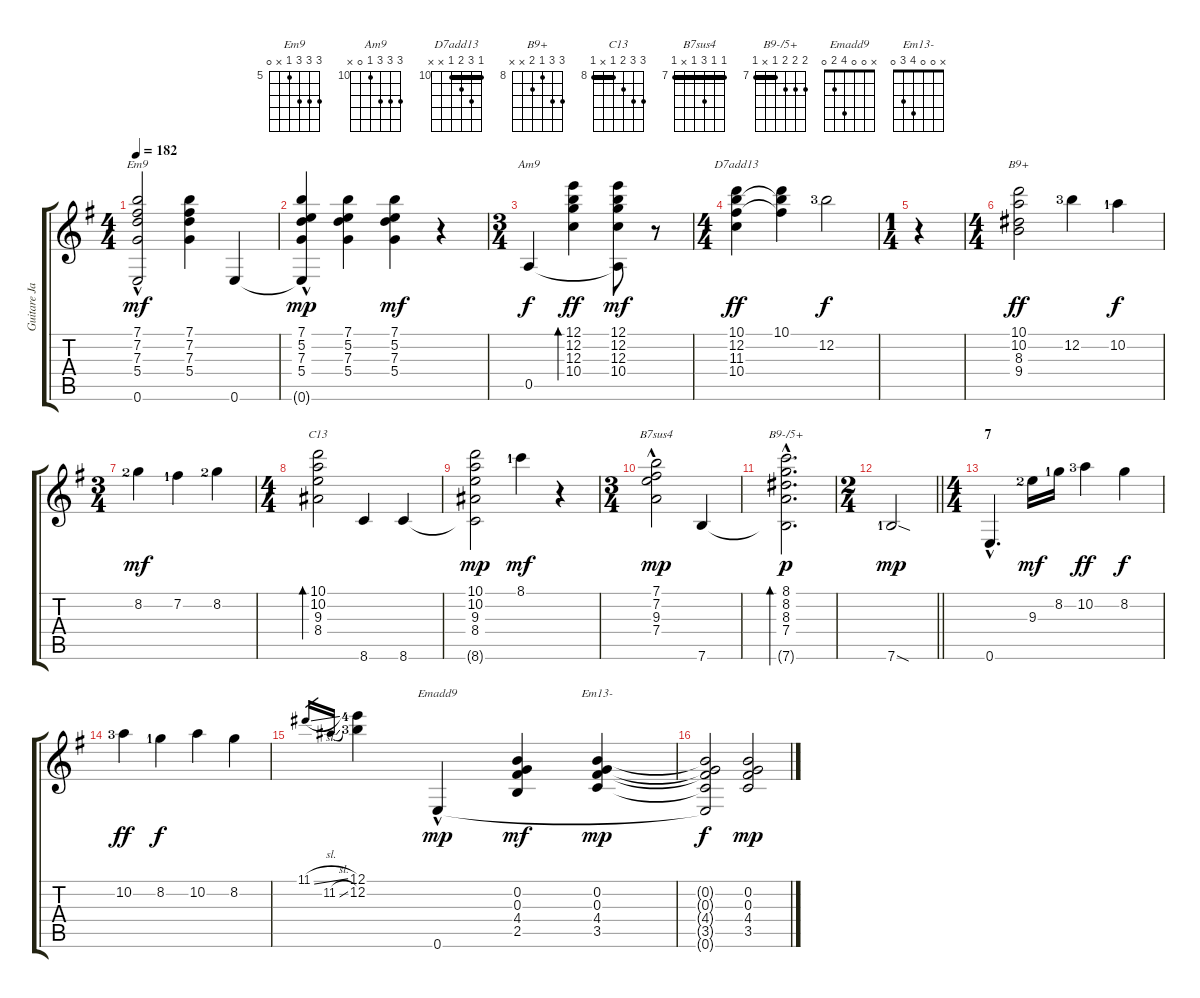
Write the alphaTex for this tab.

\track ("Guitare Jazz" "Guitare Ja") {instrument acousticguitarnylon}
\staff {score tabs}
\tuning (E4 B3 G3 D3 A2 E2) {hide}
\chord ("Em9" 7 7 7 5 x 0) {firstfret 5}
\chord ("Am9" 12 12 12 10 0 x) {firstfret 10}
\chord ("D7add13" 10 12 11 10 x x) {firstfret 10 barre 10}
\chord ("B9+" 10 10 8 9 x x) {firstfret 8}
\chord ("C13" 10 10 9 8 x 8) {firstfret 8 barre 8}
\chord ("B7sus4" 7 7 9 7 x 7) {firstfret 7 barre 7}
\chord ("B9-/5+" 8 8 8 7 x 7) {firstfret 7 barre 7}
\chord ("Emadd9" x 0 0 4 2 0)
\chord ("Em13-" x 0 0 4 3 0)
\ts (4 4)
\tempo 182
\clef g2
\ks eminor
(7.1 7.2 7.3 5.4 0.6{hac t}).2{ch "Em9" dy mf} (7.1 7.2 7.3 5.4).4 0.6.4 |
(7.1 5.2 7.3 5.4 0.6{hac t}).4{dy mp} (7.1 5.2 7.3 5.4).4 (7.1 5.2 7.3 5.4).4{dy mf} r.4 |
\ts (3 4)
0.5.4{ch "Am9" dy f} (12.1 12.2 12.3 10.4).4{bd 120 dy ff} (12.1 12.2 12.3 10.4 0.5{t}).8{dy mf} r.8 |
\ts (4 4)
(10.1 12.2 11.3 10.4).4{ch "D7add13" dy ff} (10.1 12.2{t} 11.3{t}).4 12.2{lf 4}.2{dy f} |
\ts (1 4)
r.4 |
\ts (4 4)
(10.1 10.2 8.3 9.4).2{ch "B9+" dy ff} 12.2{lf 4}.4 10.2{lf 2}.4{dy f} |
\ts (3 4)
8.2{lf 3}.4{dy mf} 7.2{lf 2}.4 8.2{lf 3}.4 |
\ts (4 4)
(10.1 10.2 9.3 8.4).2{bd 240 ch "C13"} 8.6.4 8.6.4 |
(10.1 10.2 9.3 8.4 8.6{t}).2{dy mp} 8.1{lf 2}.4{dy mf} r.4 |
\ts (3 4)
(7.1{hac} 7.2{hac} 9.3{hac} 7.4{hac}).2{ch "B7sus4" dy mp} 7.6.4 |
(8.1{hac} 8.2{hac} 8.3{hac} 7.4{hac} 7.6{hac t}).2{d bd 240 ch "B9-/5+" dy p} |
\ts (2 4)
\barLineRight lightlight
7.6{sod lf 2}.2{dy mp} |
\ts (4 4)
\section ("" "7")
0.6{hac}.4{d} 9.3{lf 3}.16{dy mf} 8.2{lf 2}.16 10.2{lf 4}.4{dy ff} 8.2.4{dy f} |
10.2{lf 4}.4{dy ff} 8.2{lf 2}.4{dy f} 10.2.4 8.2.4 |
11.1{sl}.16{gr} 11.2{sl}.16{gr} (12.1{lf 5} 12.2{lf 4}).4 0.6{hac}.4{ch "Emadd9" dy mp} (0.2 0.3 4.4 2.5).4{dy mf} (0.2 0.3 4.4 3.5).4{ch "Em13-" dy mp} |
(0.2{t} 0.3{t} 4.4{t} 3.5{t} 0.6{t}).2{dy f} (0.2 0.3 4.4 3.5).2{dy mp}
